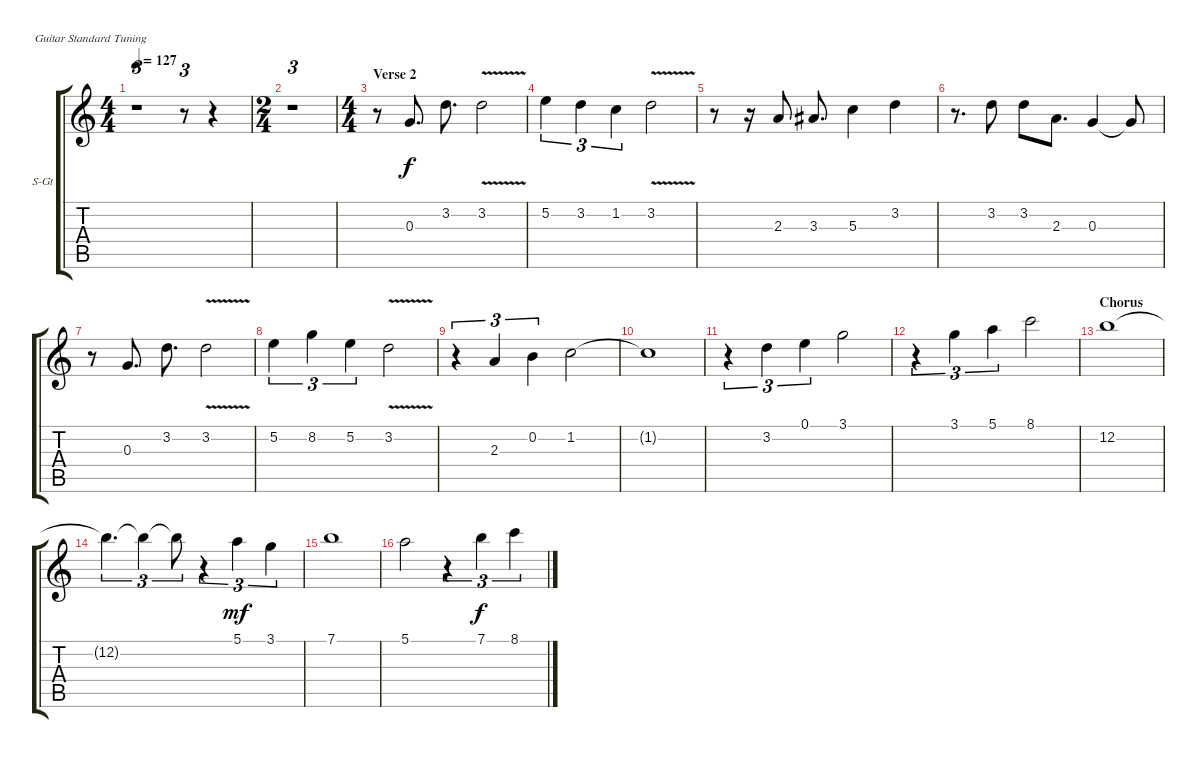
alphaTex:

\bracketExtendMode groupsimilarinstruments
\firstSystemTrackNameOrientation horizontal
\otherSystemsTrackNameOrientation horizontal
\track ("Falaschi - Vocals" "S-Gt") {instrument violin}
\staff {score tabs}
\tuning (E4 B3 G3 D3 A2 E2)
\displaytranspose 12
\ts (4 4)
\tempo 127
\clef g2
\ks c
r.1{tu (3 2) dy f} r.8{tu (3 2)} r.4 |
\ts (2 4)
r.1{tu (3 2)} |
\ts (4 4)
\section ("" "Verse 2")
r.8 0.3.8{d} 3.2.8{d} 3.2{v}.2 |
5.2.4{tu (3 2)} 3.2.4{tu (3 2)} 1.2.4{tu (3 2)} 3.2{v}.2 |
r.8 r.16 2.3.8 3.3.8{d} 5.3.4 3.2.4 |
r.8{d} 3.2.8 3.2.8 2.3.8{d} 0.3.4 0.3{t}.8 |
r.8 0.3.8{d} 3.2.8{d} 3.2{v}.2 |
5.2.4{tu (3 2)} 8.2.4{tu (3 2)} 5.2.4{tu (3 2)} 3.2{v}.2 |
r.4{tu (3 2)} 2.3.4{tu (3 2)} 0.2.4{tu (3 2)} 1.2.2 |
1.2{t}.1 |
r.4{tu (3 2)} 3.2.4{tu (3 2)} 0.1.4{tu (3 2)} 3.1.2 |
r.4{tu (3 2)} 3.1.4{tu (3 2)} 5.1.4{tu (3 2)} 8.1.2 |
\section ("" "Chorus")
12.2.1 |
12.2{t}.4{d tu (3 2)} 12.2{t}.4{tu (3 2)} 12.2{t}.8{tu (3 2)} r.4{tu (3 2)} 5.1.4{tu (3 2) dy mf} 3.1.4{tu (3 2)} |
7.1.1 |
5.1.2 r.4{tu (3 2)} 7.1.4{tu (3 2) dy f} 8.1.4{tu (3 2)}
